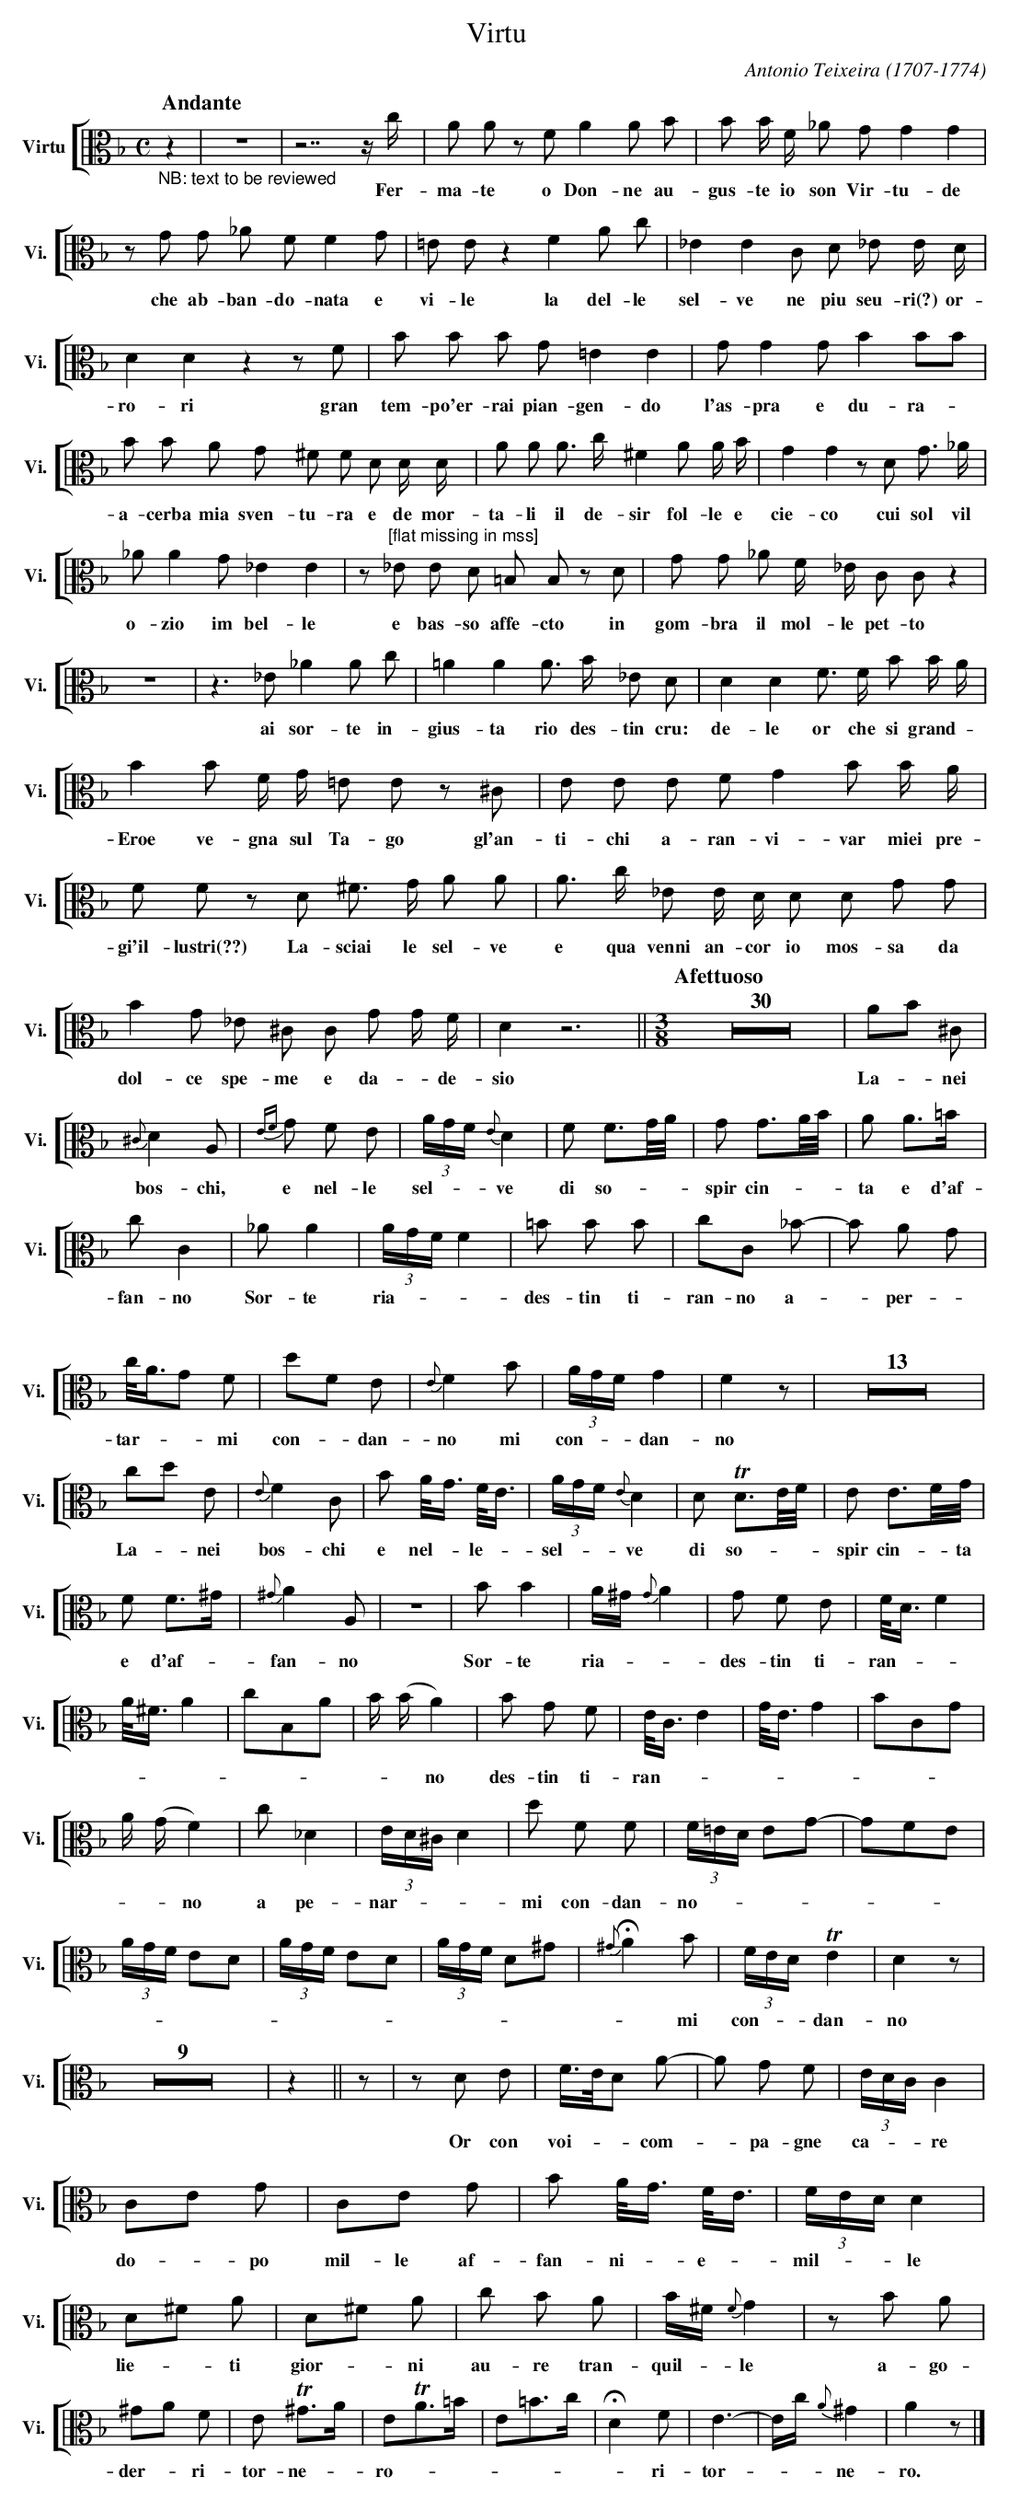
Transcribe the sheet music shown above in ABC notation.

X:1
T:Virtu
C:Antonio Teixeira (1707-1774)
M:C
L:1/4
K:F
V: 12 clef=alto name="Virtu" sname="Vi."
%%staves [ 12 ]
[L:1/8] [Q:"Andante"] "_NB: text to be reviewed" z2 | z8| z7z/c/ | A A z F A2 A B | B B/ F/ _A G G2G2 | z G G _A F F2 G | =E E z2 F2  A c|\
w: Fer-ma-te o Don-ne au-gus-te io son Vir-tu-de che ab-ban-do-nata e vi-le la del-le
   _E2 E2 C D _E E/ D/ | D2D2z2zF | B B B G =E2E2 |GG2 G B2BB | B B A G ^F F  \
w: sel-ve ne piu seu-ri(?) or-ro-ri gran tem-po'er-rai pian-gen-do l'as-pra e du-ra-- a-cerba mia sven-tu-ra
   D D/ D/ | A A A> c ^F2 A A/ B/ | G2G2 zD G> _A | _AA2G_E2E2| \
w: e de   mor-ta-li il de-sir fol-le e cie-co cui sol vil o-zio im bel-le
   z"^[flat missing in mss]"_E E D =B, B, z D | G G _A  F/ _E/ C C z2| z8 | \
w: e bas-so affe-cto in gom-bra il mol-le pet-to
   z3_E _A2 A c | =A2 A2 A> B _E D | D2 D2 F> F B B/ A/ | B2 B F/ G/ =E E z ^C | E E E F G2 B B/ A/ | F F \
w: ai sor-te in-gius-ta rio des-tin cru: de-le or che si grand-- Eroe ve-gna sul Ta-go gl'an-ti-chi a-ran-vi-var miei pre-gi'il-lustri(??)
   zD ^F> G A A | A> c _E E/ D/ D D G G | B2 G _E ^C C G G/ F/ | D2z6 ||  \
w: La-sciai le sel-ve e qua venni an-cor io mos-sa da dol-ce spe-me e da--de-sio (?)
[M:3/8][Q:"Afettuoso"] Z30| AB ^C| {^C}D2A, | {EF}G F E | (3A/G/F/{E}D2 | F F3/2G//A// | G G3/2A//B// | A A>=B | cC2 | _AA2|(3A/G/F/ F2 | =B B B | cC _B-|B A G | c/<A/G F | dF E | {E}F2B| (3A/G/F/ G2| F2z| \
w: La-- nei bos-chi, e nel-le sel---ve di so---spir cin---ta e d'af-fan-no Sor-te ria---* des-tin ti-ran-no a--per--tar--- mi con--dan-no mi con---dan-no
   Z13 | \
   cd E | {E}F2C | B A/<G/ F/<E/ | (3A/G/F/ {E}D2 | D !trill!D3/2E//F// | E E3/2F//G// | F F>^G  | {^G}A2A, | z3 | \
w: La-- nei bos-chi e nel--le-- sel---ve di so---spir cin--ta e d'af--fan-no
   BB2 | A/^G/ {G}A2 | G F E | F/<D/ F2 | A/<^F/ A2 | cB,A | B/ (B/A2) | B G F | E/<C/E2 | G/<E/G2 | BCG | A/ (G/ F2)  | \
w: Sor-te ria--* des-tin ti-ran-----------no des-tin ti-ran-----------no
   c_D2 | (3E/D/^C/ D2 | d F F | (3F/=E/D/ EG-|GFE |(3A/G/F/ ED |(3A/G/F/ ED | (3A/G/F/ D^G | {^G}!fermata!A2B | (3F/E/D/ !trill!E2 | D2z | Z9 | z2 || z | \
w: a pe-nar---- mi con-dan-no------------------------ mi con---dan-no
    zD E | F/>E/D A- | A G F | (3E/D/C/ C2 | CE G |CE G | B A/<G/ F/<E/ | (3F/E/D/ D2 | \
w: Or con voi--* com--pa-gne ca---re do--po mil-le af-fan-ni-* e-* mil---le
   D^F A | D^F A | c B A | B/^F/ {F}G2 | \
w: lie--ti gior--ni au-re tran-quil--le
   z B A | ^GA F | E !trill!^G>A | E!trill!A>=B | E=B>c | !fermata!D2F | E3- | E/c/ {A}^G2 | A2z |]
w: a-go-der-* ri-tor-ne--ro------* ri-tor---ne-ro.
